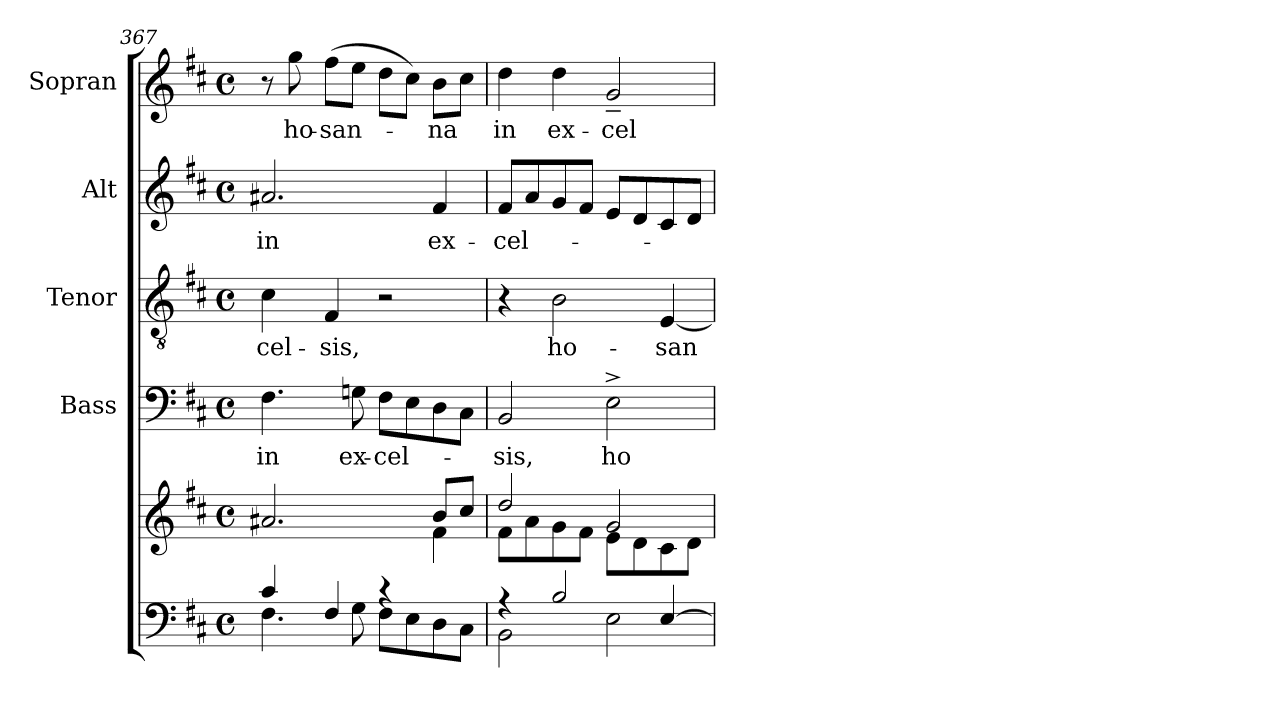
**kern	**kern	**kern	**text	**kern	**text	**kern	**text	**kern	**text
*part5	*part5	*part4	*part4	*part3	*part3	*part2	*part2	*part1	*part1
*staff6	*staff5	*staff4	*staff4	*staff3	*staff3	*staff2	*staff2	*staff1	*staff1
*	*	*I"Bass	*	*I"Tenor	*	*I"Alt	*	*I"Sopran	*
*	*	*I'B.	*	*I'T.	*	*I'A.	*	*I'S.	*
!!LO:LB:g=z
*clefF4	*clefG2	*clefF4	*	*clefGv2	*	*clefG2	*	*clefG2	*
*k[f#c#]	*k[f#c#]	*k[f#c#]	*	*k[f#c#]	*	*k[f#c#]	*	*k[f#c#]	*
*D:	*D:	*D:	*	*D:	*	*D:	*	*D:	*
*M4/4	*M4/4	*M4/4	*	*M4/4	*	*M4/4	*	*M4/4	*
*met(c)	*met(c)	*met(c)	*	*met(c)	*	*met(c)	*	*met(c)	*
=367	=367	=367	=367	=367	=367	=367	=367	=367	=367
*^	*^	*	*	*	*	*	*	*	*
!	!	!	!	!	!LO:LY:b	!	!LO:LY:b	!	!LO:LY:b	!	!
4c#/	4.F#\	2.a#X/	2.ryy	4.F#\	in	4c#\	-cel-	2.a#X/	in	8r	.
!	!	!	!	!	!	!	!	!	!	!	!LO:LY:b
.	.	.	.	.	.	.	.	.	.	8gg\	ho-
!	!	!	!	!	!	!	!LO:LY:b	!	!	!	!LO:LY:b
4F#/	.	.	.	.	.	4F#/	-sis,	.	.	(>8ff#\L	-san-
!	!	!	!	!	!LO:LY:b	!	!	!	!	!	!
.	8G\	.	.	8Gn\	ex-	.	.	.	.	8ee\J	.
!	!	!	!	!	!LO:LY:b	!	!	!	!	!	!
4rc	8F#\L	.	.	8F#\L	-cel-	2r	.	.	.	8dd\L	.
.	8E\	.	.	8E\	.	.	.	.	.	8cc#\J)	.
!	!	!	!	!	!	!	!	!	!LO:LY:b	!	!LO:LY:b
4ryy	8D\	8b/L	4f#\	8D\	.	.	.	4f#/	ex-	8b\L	-na
.	8C#\J	8cc#/J	.	8C#\J	.	.	.	.	.	8cc#\J	.
=368	=368	=368	=368	=368	=368	=368	=368	=368	=368	=368	=368
!	!	!	!	!	!LO:LY:b	!	!	!	!LO:LY:b	!	!LO:LY:b
4rA	2BB\	2dd/	8f#\L	2BB/	-sis,	4r	.	8f#/L	-cel-	4dd\	in
.	.	.	8a\	.	.	.	.	8a/	.	.	.
!	!	!	!	!	!	!	!LO:LY:b	!	!	!	!LO:LY:b
2B/	.	.	8g\	.	.	2B\	ho-	8g/	.	4dd\	ex-
.	.	.	8f#\J	.	.	.	.	8f#/J	.	.	.
!	!	!	!	!	!LO:LY:b	!	!	!	!	!	!LO:LY:b
.	2E\	2g/	8e\L	2E^>\	ho-	.	.	8e/L	.	2g~>/	-cel-
.	.	.	8d\	.	.	.	.	8d/	.	.	.
!	!	!	!	!	!	!	!LO:LY:b	!	!	!	!
[>4E/	.	.	8c#\	.	.	[4E/	-san-	8c#/	.	.	.
.	.	.	8d\J	.	.	.	.	8d/J	.	.	.
*v	*v	*	*	*	*	*	*	*	*	*	*
*	*v	*v	*	*	*	*	*	*	*	*
=	=	=	=	=	=	=	=	=	=
*-	*-	*-	*-	*-	*-	*-	*-	*-	*-
